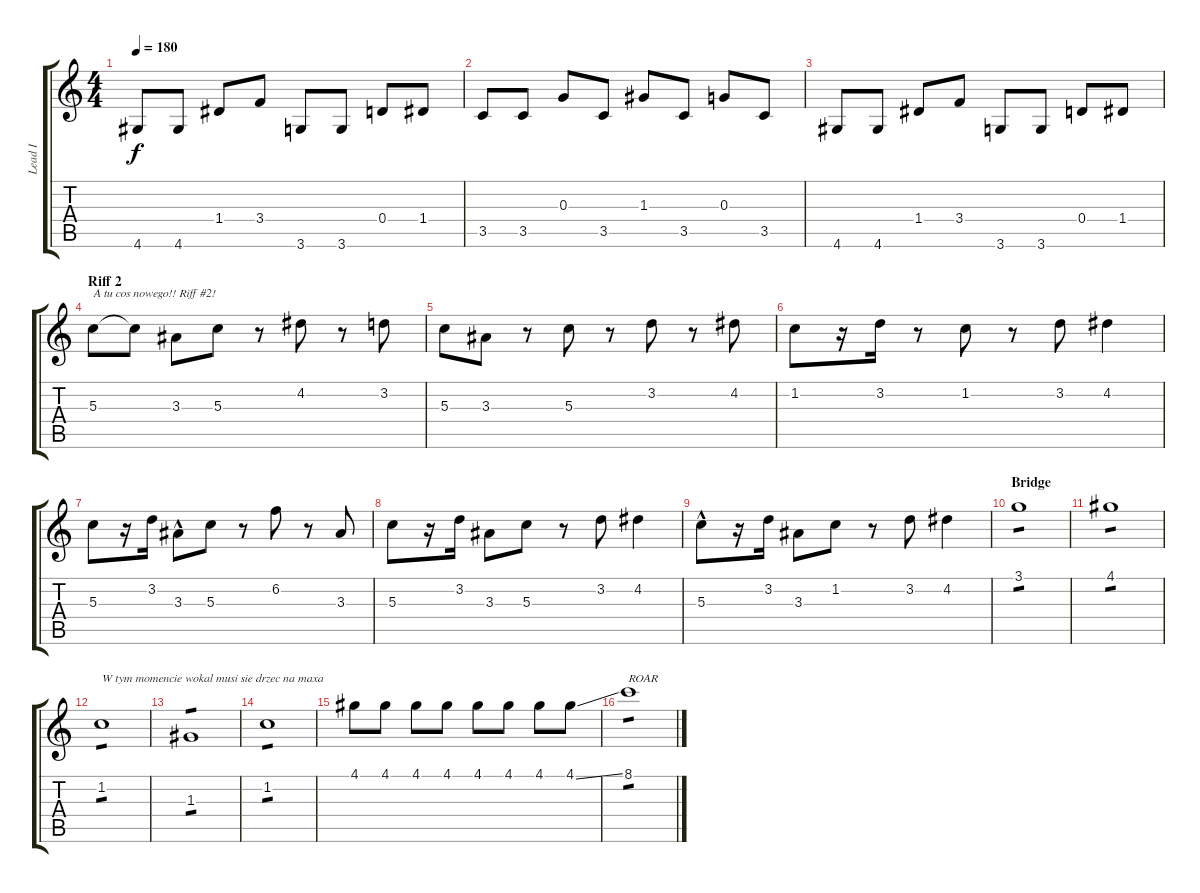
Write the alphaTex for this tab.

\track ("Lead I" "Lead I") {instrument distortionguitar}
\staff {score tabs}
\tuning (E4 B3 G3 D3 A2 E2) {hide}
\ts (4 4)
\tempo 180
\clef g2
\ks c
4.6.8{dy f} 4.6.8 1.4.8 3.4.8 3.6.8 3.6.8 0.4.8 1.4.8 |
3.5.8 3.5.8 0.3.8 3.5.8 1.3.8 3.5.8 0.3.8 3.5.8 |
4.6.8 4.6.8 1.4.8 3.4.8 3.6.8 3.6.8 0.4.8 1.4.8 |
\section ("" "Riff 2")
5.3.8{txt "A tu cos nowego!! Riff #2! "} 5.3{t}.8 3.3.8 5.3.8 r.8 4.2.8 r.8 3.2.8 |
5.3.8 3.3.8 r.8 5.3.8 r.8 3.2.8 r.8 4.2.8 |
1.2.8 r.16 3.2.16 r.8 1.2.8 r.8 3.2.8 4.2.4 |
5.3.8 r.16 3.2.16 3.3{hac}.8 5.3.8 r.8 6.2.8 r.8 3.3.8 |
5.3.8 r.16 3.2.16 3.3.8 5.3.8 r.8 3.2.8 4.2.4 |
5.3{hac}.8 r.16 3.2.16 3.3.8 1.2.8 r.8 3.2.8 4.2.4 |
\section ("" "Bridge")
3.1.1{tp 1} |
4.1.1{tp 1} |
1.2.1{txt "W tym momencie wokal musi sie drzec na maxa" tp 1} |
1.3.1{tp 1} |
1.2.1{tp 1} |
4.1.8 4.1.8 4.1.8 4.1.8 4.1.8 4.1.8 4.1.8 4.1{ss}.8 |
8.1.1{txt "ROAR" tp 1}
